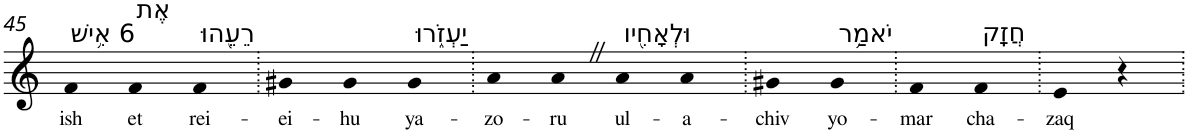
**kern	**text
*part1	*part1
*staff1	*staff1
*I"Piano	*
*I'Pno	*
!!LO:PB:g=z
*clefG2	*
*k[]	*
=45	=45
!LO:TX:a:t=6 אִ֥ישׁ	!
!	!LO:LY:b
4f	ish
!LO:TX:a:t=אֶת	!
!	!LO:LY:b
4f	et
!LO:TX:a:t=רֵעֵ֖הוּ	!
!	!LO:LY:b
4f	rei-
=46.	=46.
!	!LO:LY:b
4g#X	-ei-
!	!LO:LY:b
4g#	-hu
!LO:TX:a:t=יַעְזֹ֑רוּ	!
!	!LO:LY:b
4g#	ya-
=47.	=47.
!	!LO:LY:b
4a	-zo-
!	!LO:LY:b
4aZ	-ru
!LO:TX:a:t=וּלְאָחִ֖יו	!
!	!LO:LY:b
4a	ul-
!	!LO:LY:b
4a	-a-
=48.	=48.
!	!LO:LY:b
4g#X	-chiv
!LO:TX:a:t=יֹאמַ֥ר	!
!	!LO:LY:b
4g#	yo-
=49.	=49.
!	!LO:LY:b
4f	-mar
!LO:TX:a:t=חֲזָֽק	!
!	!LO:LY:b
4f	cha-
=50.	=50.
!	!LO:LY:b
4e	-zaq
4r	.
=.	=.
*-	*-
